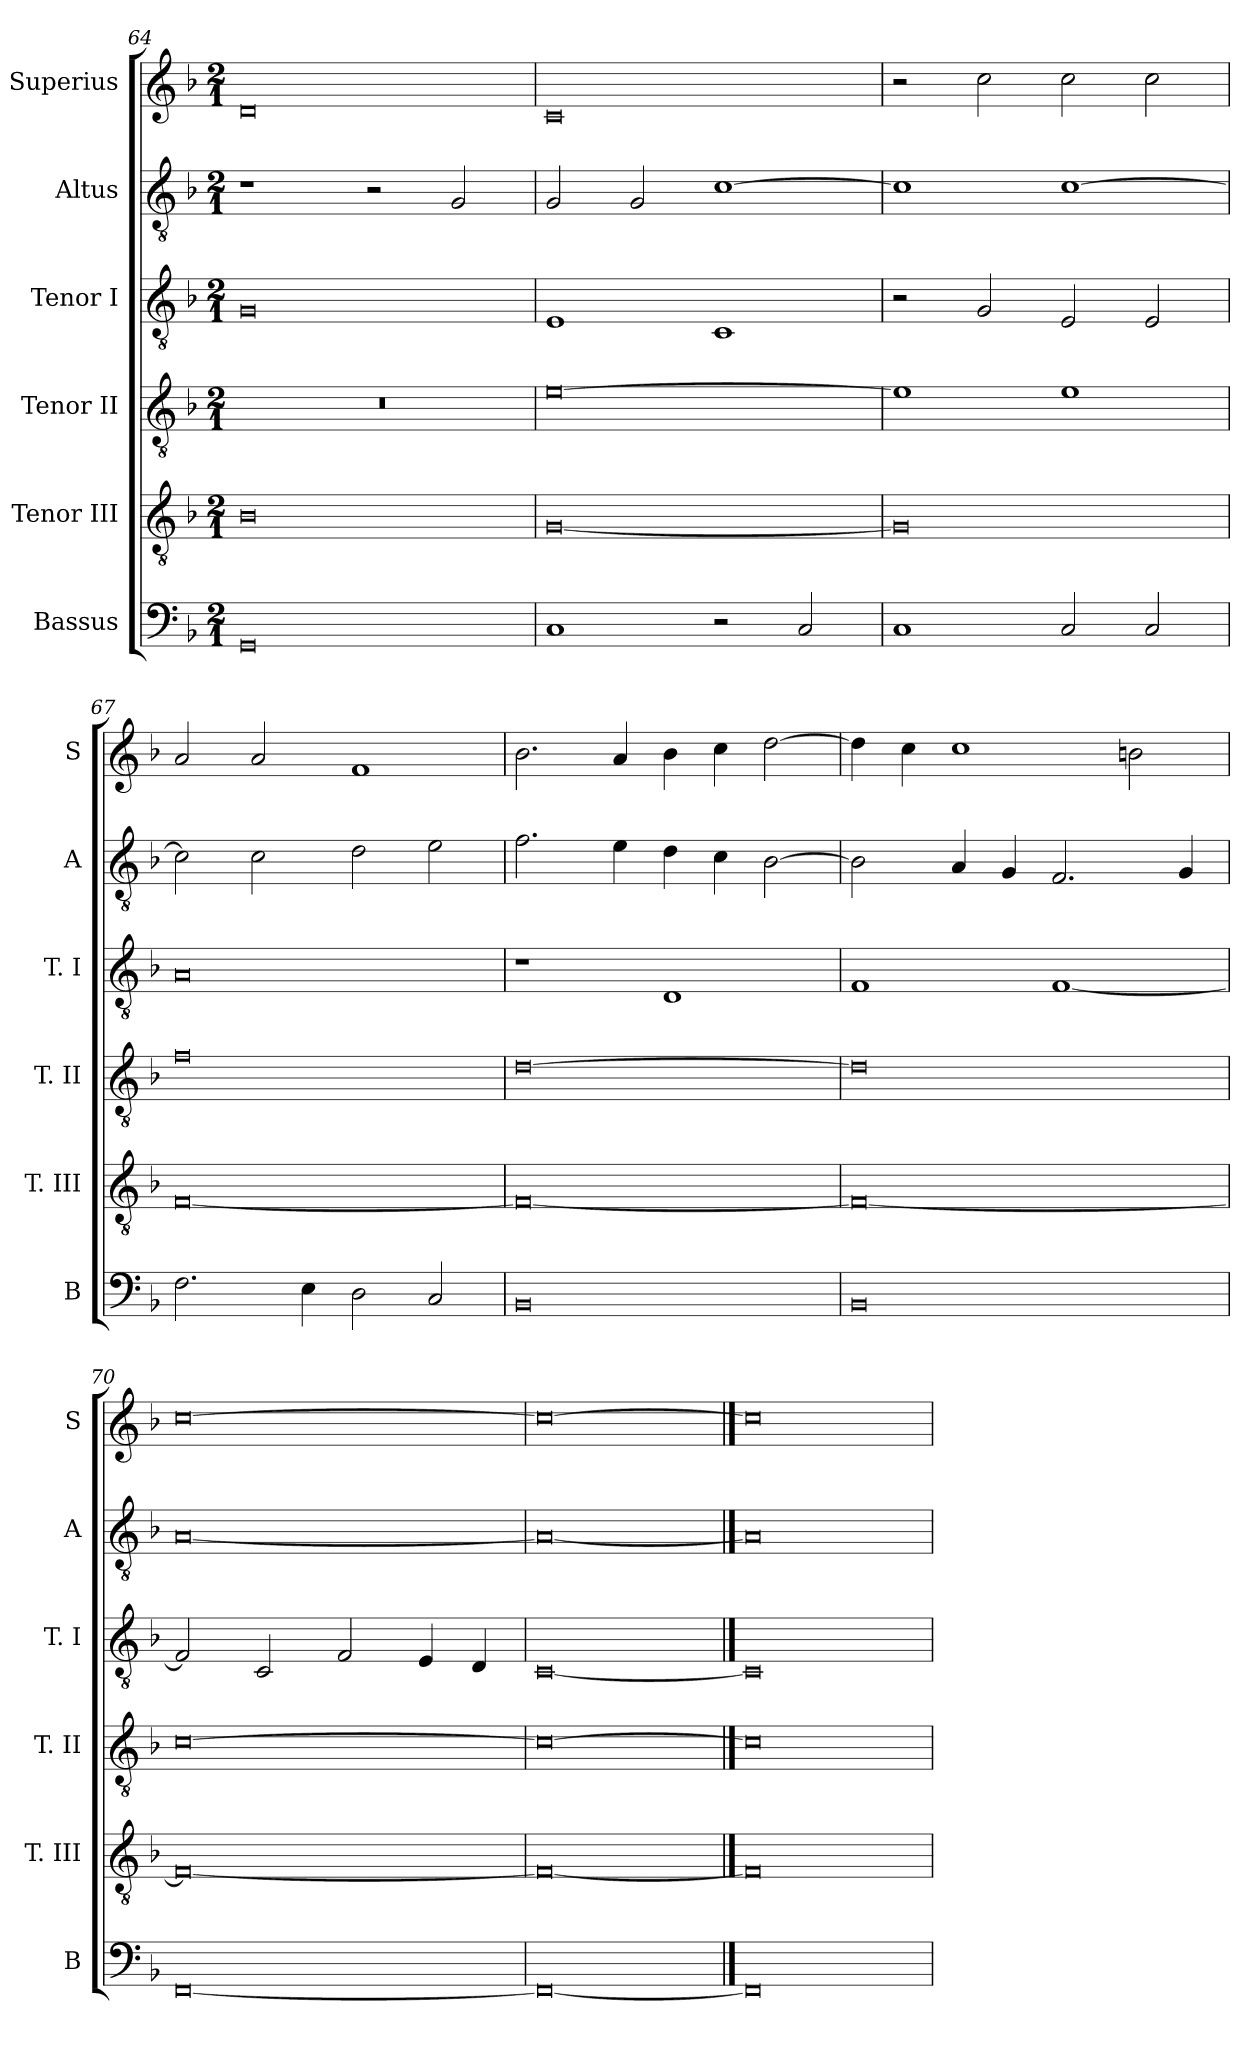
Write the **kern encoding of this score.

**kern	**kern	**kern	**kern	**kern	**kern
*part6	*part5	*part4	*part3	*part2	*part1
*staff6	*staff5	*staff4	*staff3	*staff2	*staff1
*I"Bassus	*I"Tenor III	*I"Tenor II	*I"Tenor I	*I"Altus	*I"Superius
*I'B	*I'T. III	*I'T. II	*I'T. I	*I'A	*I'S
*clefF4	*clefGv2	*clefGv2	*clefGv2	*clefGv2	*clefG2
*k[b-]	*k[b-]	*k[b-]	*k[b-]	*k[b-]	*k[b-]
*F:	*F:	*F:	*F:	*F:	*F:
*M2/1	*M2/1	*M2/1	*M2/1	*M2/1	*M2/1
=64	=64	=64	=64	=64	=64
0GG	0B-	0r	0G	1r	0d
.	.	.	.	2r	.
.	.	.	.	2G	.
=65	=65	=65	=65	=65	=65
1C	[0G	[0e	1E	2G	0c
.	.	.	.	2G	.
2r	.	.	1C	[1c	.
2C	.	.	.	.	.
=66	=66	=66	=66	=66	=66
1C	0G]	1e]	2r	1c]	2r
.	.	.	2G	.	2cc
2C	.	1e	2E	[1c	2cc
2C	.	.	2E	.	2cc
=67	=67	=67	=67	=67	=67
2.F	[0F	0f	0A	2c]	2a
.	.	.	.	2c	2a
4E	.	.	.	.	.
2D	.	.	.	2d	1f
2C	.	.	.	2e	.
=68	=68	=68	=68	=68	=68
0BB-	0F_	[0d	1r	2.f	2.b-
.	.	.	.	4e	4a
.	.	.	1D	4d	4b-
.	.	.	.	4c	4cc
.	.	.	.	[2B-	[2dd
=69	=69	=69	=69	=69	=69
0BB-	0F_	0d]	1F	2B-]	4dd]
.	.	.	.	.	4cc
.	.	.	.	4A	1cc
.	.	.	.	4G	.
.	.	.	[1F	2.F	.
.	.	.	.	.	2bn
.	.	.	.	4G	.
=70	=70	=70	=70	=70	=70
[0FF	0F_	[0c	2F]	[0A	[0cc
.	.	.	2C	.	.
.	.	.	2F	.	.
.	.	.	4E	.	.
.	.	.	4D	.	.
=71	=71	=71	=71	=71	=71
0FF_	0F_	0c_	[0C	0A_	0cc_
==72	==72	==72	==72	==72	==72
0FF]	0F]	0c]	0C]	0A]	0cc]
=	=	=	=	=	=
*-	*-	*-	*-	*-	*-
